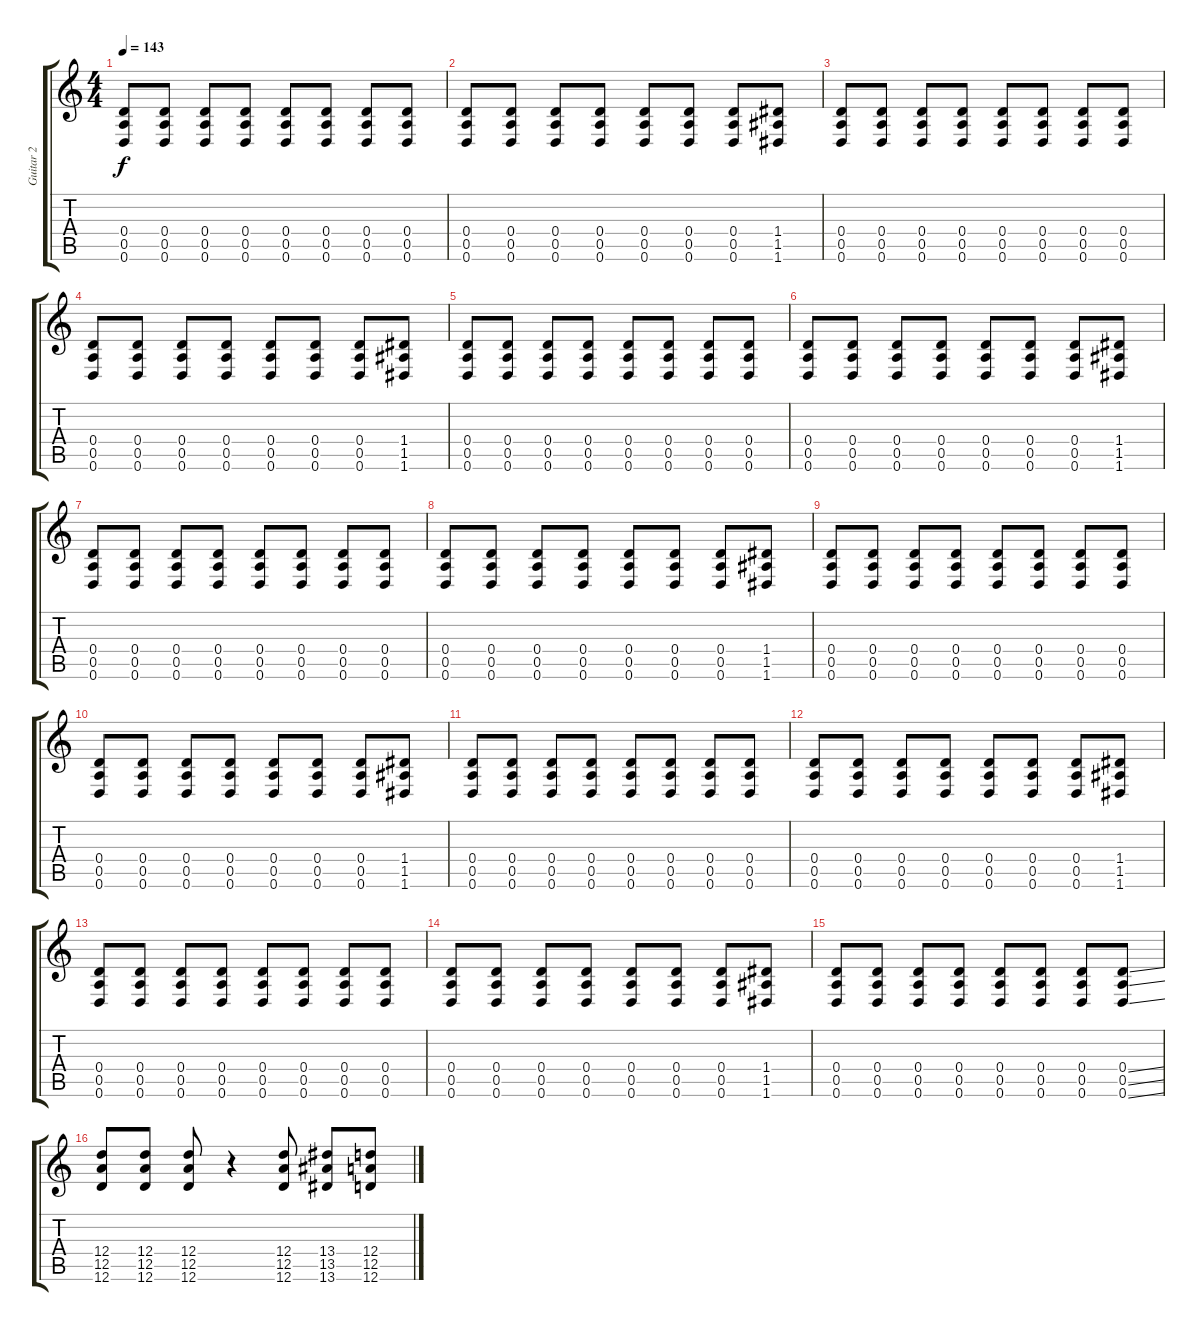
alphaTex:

\track ("Guitar 2" "Guitar 2") {instrument overdrivenguitar}
\staff {score tabs}
\tuning (E4 B3 G3 D3 A2 D2) {hide}
\ts (4 4)
\tempo 143
\clef g2
\ks c
(0.4 0.5 0.6).8{dy f} (0.4 0.5 0.6).8 (0.4 0.5 0.6).8 (0.4 0.5 0.6).8 (0.4 0.5 0.6).8 (0.4 0.5 0.6).8 (0.4 0.5 0.6).8 (0.4 0.5 0.6).8 |
(0.4 0.5 0.6).8 (0.4 0.5 0.6).8 (0.4 0.5 0.6).8 (0.4 0.5 0.6).8 (0.4 0.5 0.6).8 (0.4 0.5 0.6).8 (0.4 0.5 0.6).8 (1.4 1.5 1.6).8 |
(0.4 0.5 0.6).8 (0.4 0.5 0.6).8 (0.4 0.5 0.6).8 (0.4 0.5 0.6).8 (0.4 0.5 0.6).8 (0.4 0.5 0.6).8 (0.4 0.5 0.6).8 (0.4 0.5 0.6).8 |
(0.4 0.5 0.6).8 (0.4 0.5 0.6).8 (0.4 0.5 0.6).8 (0.4 0.5 0.6).8 (0.4 0.5 0.6).8 (0.4 0.5 0.6).8 (0.4 0.5 0.6).8 (1.4 1.5 1.6).8 |
(0.4 0.5 0.6).8 (0.4 0.5 0.6).8 (0.4 0.5 0.6).8 (0.4 0.5 0.6).8 (0.4 0.5 0.6).8 (0.4 0.5 0.6).8 (0.4 0.5 0.6).8 (0.4 0.5 0.6).8 |
(0.4 0.5 0.6).8 (0.4 0.5 0.6).8 (0.4 0.5 0.6).8 (0.4 0.5 0.6).8 (0.4 0.5 0.6).8 (0.4 0.5 0.6).8 (0.4 0.5 0.6).8 (1.4 1.5 1.6).8 |
(0.4 0.5 0.6).8 (0.4 0.5 0.6).8 (0.4 0.5 0.6).8 (0.4 0.5 0.6).8 (0.4 0.5 0.6).8 (0.4 0.5 0.6).8 (0.4 0.5 0.6).8 (0.4 0.5 0.6).8 |
(0.4 0.5 0.6).8 (0.4 0.5 0.6).8 (0.4 0.5 0.6).8 (0.4 0.5 0.6).8 (0.4 0.5 0.6).8 (0.4 0.5 0.6).8 (0.4 0.5 0.6).8 (1.4 1.5 1.6).8 |
(0.4 0.5 0.6).8 (0.4 0.5 0.6).8 (0.4 0.5 0.6).8 (0.4 0.5 0.6).8 (0.4 0.5 0.6).8 (0.4 0.5 0.6).8 (0.4 0.5 0.6).8 (0.4 0.5 0.6).8 |
(0.4 0.5 0.6).8 (0.4 0.5 0.6).8 (0.4 0.5 0.6).8 (0.4 0.5 0.6).8 (0.4 0.5 0.6).8 (0.4 0.5 0.6).8 (0.4 0.5 0.6).8 (1.4 1.5 1.6).8 |
(0.4 0.5 0.6).8 (0.4 0.5 0.6).8 (0.4 0.5 0.6).8 (0.4 0.5 0.6).8 (0.4 0.5 0.6).8 (0.4 0.5 0.6).8 (0.4 0.5 0.6).8 (0.4 0.5 0.6).8 |
(0.4 0.5 0.6).8 (0.4 0.5 0.6).8 (0.4 0.5 0.6).8 (0.4 0.5 0.6).8 (0.4 0.5 0.6).8 (0.4 0.5 0.6).8 (0.4 0.5 0.6).8 (1.4 1.5 1.6).8 |
(0.4 0.5 0.6).8 (0.4 0.5 0.6).8 (0.4 0.5 0.6).8 (0.4 0.5 0.6).8 (0.4 0.5 0.6).8 (0.4 0.5 0.6).8 (0.4 0.5 0.6).8 (0.4 0.5 0.6).8 |
(0.4 0.5 0.6).8 (0.4 0.5 0.6).8 (0.4 0.5 0.6).8 (0.4 0.5 0.6).8 (0.4 0.5 0.6).8 (0.4 0.5 0.6).8 (0.4 0.5 0.6).8 (1.4 1.5 1.6).8 |
(0.4 0.5 0.6).8 (0.4 0.5 0.6).8 (0.4 0.5 0.6).8 (0.4 0.5 0.6).8 (0.4 0.5 0.6).8 (0.4 0.5 0.6).8 (0.4 0.5 0.6).8 (0.4{ss} 0.5{ss} 0.6{ss}).8 |
(12.4 12.5 12.6).8 (12.4 12.5 12.6).8 (12.4 12.5 12.6).8 r.4 (12.4 12.5 12.6).8 (13.4 13.5 13.6).8 (12.4 12.5 12.6).8
